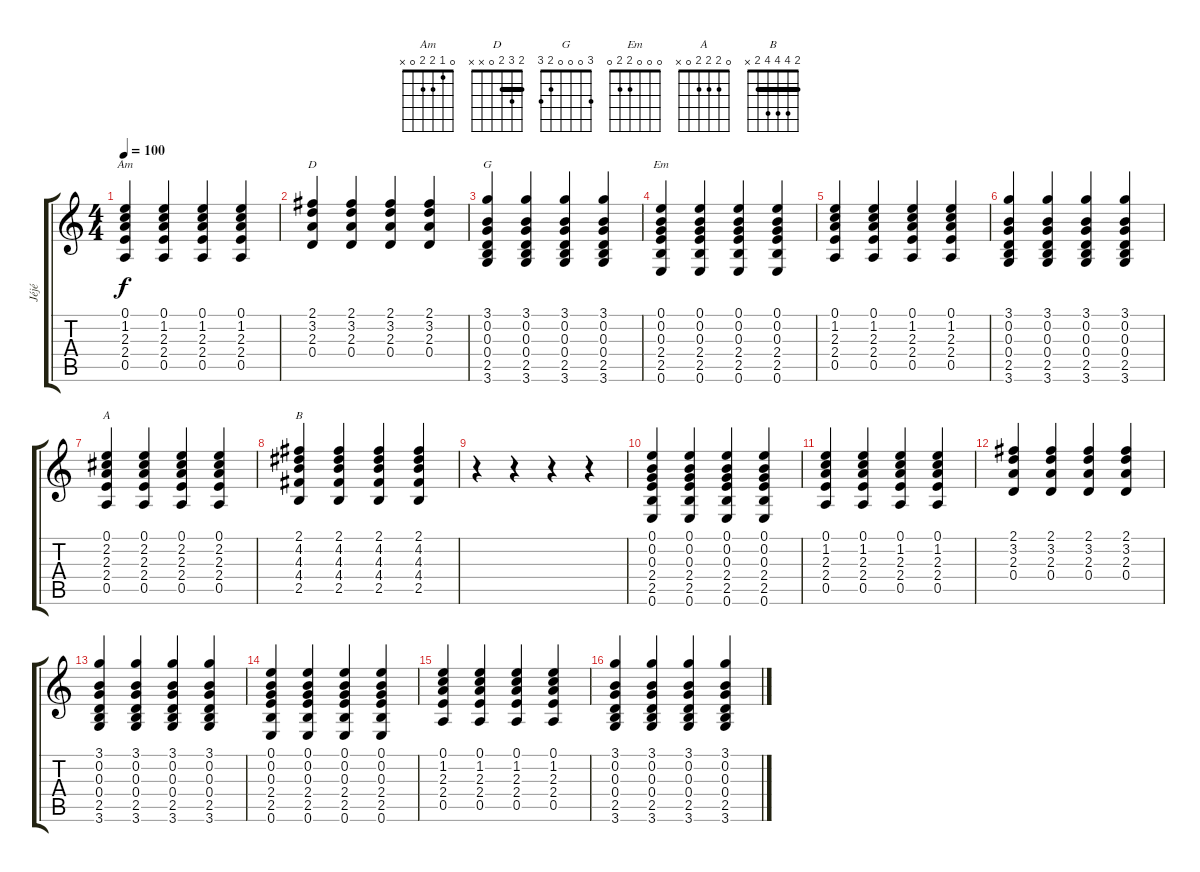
\track ("Jéjé" "Jéjé") {instrument acousticguitarsteel}
\staff {score tabs}
\tuning (E4 B3 G3 D3 A2 E2) {hide}
\chord ("Am" 0 1 2 2 0 x)
\chord ("D" 2 3 2 0 x x) {barre 2}
\chord ("G" 3 0 0 0 2 3)
\chord ("Em" 0 0 0 2 2 0)
\chord ("A" 0 2 2 2 0 x)
\chord ("B" 2 4 4 4 2 x) {barre 2}
\ts (4 4)
\tempo 100
\clef g2
\ks c
(0.1 1.2 2.3 2.4 0.5).4{ch "Am" dy f} (0.1 1.2 2.3 2.4 0.5).4 (0.1 1.2 2.3 2.4 0.5).4 (0.1 1.2 2.3 2.4 0.5).4 |
(2.1 3.2 2.3 0.4).4{ch "D"} (2.1 3.2 2.3 0.4).4 (2.1 3.2 2.3 0.4).4 (2.1 3.2 2.3 0.4).4 |
(3.1 0.2 0.3 0.4 2.5 3.6).4{ch "G"} (3.1 0.2 0.3 0.4 2.5 3.6).4 (3.1 0.2 0.3 0.4 2.5 3.6).4 (3.1 0.2 0.3 0.4 2.5 3.6).4 |
(0.1 0.2 0.3 2.4 2.5 0.6).4{ch "Em"} (0.1 0.2 0.3 2.4 2.5 0.6).4 (0.1 0.2 0.3 2.4 2.5 0.6).4 (0.1 0.2 0.3 2.4 2.5 0.6).4 |
(0.1 1.2 2.3 2.4 0.5).4 (0.1 1.2 2.3 2.4 0.5).4 (0.1 1.2 2.3 2.4 0.5).4 (0.1 1.2 2.3 2.4 0.5).4 |
(3.1 0.2 0.3 0.4 2.5 3.6).4 (3.1 0.2 0.3 0.4 2.5 3.6).4 (3.1 0.2 0.3 0.4 2.5 3.6).4 (3.1 0.2 0.3 0.4 2.5 3.6).4 |
(0.1 2.2 2.3 2.4 0.5).4{ch "A"} (0.1 2.2 2.3 2.4 0.5).4 (0.1 2.2 2.3 2.4 0.5).4 (0.1 2.2 2.3 2.4 0.5).4 |
(2.1 4.2 4.3 4.4 2.5).4{ch "B"} (2.1 4.2 4.3 4.4 2.5).4 (2.1 4.2 4.3 4.4 2.5).4 (2.1 4.2 4.3 4.4 2.5).4 |
r.4 r.4 r.4 r.4 |
(0.1 0.2 0.3 2.4 2.5 0.6).4 (0.1 0.2 0.3 2.4 2.5 0.6).4 (0.1 0.2 0.3 2.4 2.5 0.6).4 (0.1 0.2 0.3 2.4 2.5 0.6).4 |
(0.1 1.2 2.3 2.4 0.5).4 (0.1 1.2 2.3 2.4 0.5).4 (0.1 1.2 2.3 2.4 0.5).4 (0.1 1.2 2.3 2.4 0.5).4 |
(2.1 3.2 2.3 0.4).4 (2.1 3.2 2.3 0.4).4 (2.1 3.2 2.3 0.4).4 (2.1 3.2 2.3 0.4).4 |
(3.1 0.2 0.3 0.4 2.5 3.6).4 (3.1 0.2 0.3 0.4 2.5 3.6).4 (3.1 0.2 0.3 0.4 2.5 3.6).4 (3.1 0.2 0.3 0.4 2.5 3.6).4 |
(0.1 0.2 0.3 2.4 2.5 0.6).4 (0.1 0.2 0.3 2.4 2.5 0.6).4 (0.1 0.2 0.3 2.4 2.5 0.6).4 (0.1 0.2 0.3 2.4 2.5 0.6).4 |
(0.1 1.2 2.3 2.4 0.5).4 (0.1 1.2 2.3 2.4 0.5).4 (0.1 1.2 2.3 2.4 0.5).4 (0.1 1.2 2.3 2.4 0.5).4 |
(3.1 0.2 0.3 0.4 2.5 3.6).4 (3.1 0.2 0.3 0.4 2.5 3.6).4 (3.1 0.2 0.3 0.4 2.5 3.6).4 (3.1 0.2 0.3 0.4 2.5 3.6).4
